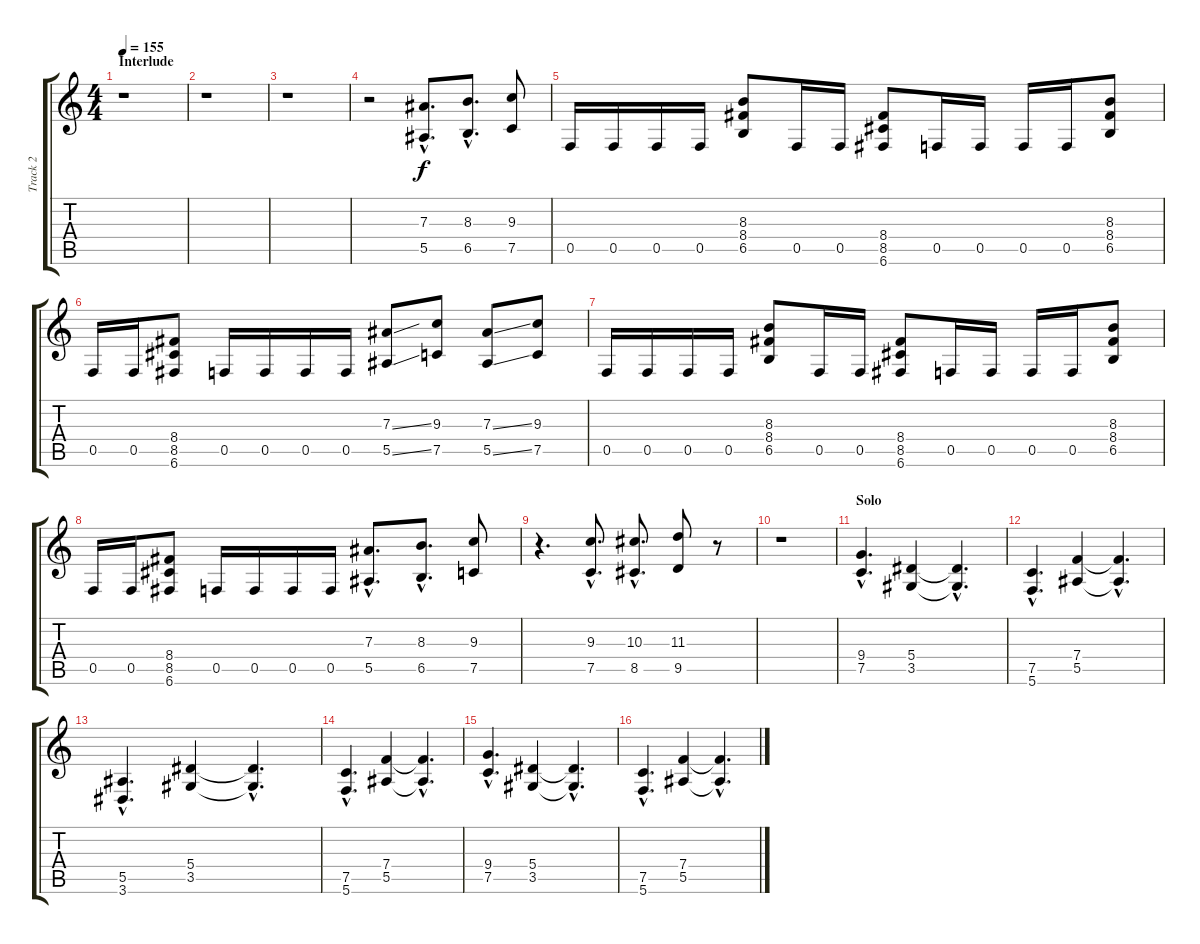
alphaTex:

\track ("Track 2" "Track 2") {instrument distortionguitar}
\staff {score tabs}
\tuning (C4 G3 Eb3 Bb2 F2 C2) {hide}
\ts (4 4)
\section ("" "Interlude")
\tempo 155
\clef g2
\ks c
r.1{dy f} |
r.1 |
r.1 |
r.2 (7.3{hac} 5.5{hac}).8{d} (8.3{hac} 6.5{hac}).8{d} (9.3 7.5).8 |
0.5.16 0.5.16 0.5.16 0.5.16 (8.3 8.4 6.5).8 0.5.16 0.5.16 (8.4 8.5 6.6).8 0.5.16 0.5.16 0.5.16 0.5.16 (8.3 8.4 6.5).8 |
0.5.16 0.5.16 (8.4 8.5 6.6).8 0.5.16 0.5.16 0.5.16 0.5.16 (7.3{ss} 5.5{ss}).8 (9.3 7.5).8 (7.3{ss} 5.5{ss}).8 (9.3 7.5).8 |
0.5.16 0.5.16 0.5.16 0.5.16 (8.3 8.4 6.5).8 0.5.16 0.5.16 (8.4 8.5 6.6).8 0.5.16 0.5.16 0.5.16 0.5.16 (8.3 8.4 6.5).8 |
0.5.16 0.5.16 (8.4 8.5 6.6).8 0.5.16 0.5.16 0.5.16 0.5.16 (7.3{hac} 5.5{hac}).8{d} (8.3{hac} 6.5{hac}).8{d} (9.3 7.5).8 |
r.4{d} (9.3{hac} 7.5{hac}).8{d} (10.3{hac} 8.5{hac}).8{d} (11.3 9.5).8 r.8 |
r.1 |
\section ("" "Solo")
(9.4{hac} 7.5{hac}).4{d} (5.4 3.5).4 (5.4{hac t} 3.5{hac t}).4{d} |
(7.5{hac} 5.6{hac}).4{d} (7.4 5.5).4 (7.4{hac t} 5.5{hac t}).4{d} |
(5.5{hac} 3.6{hac}).4{d} (5.4 3.5).4 (5.4{hac t} 3.5{hac t}).4{d} |
(7.5{hac} 5.6{hac}).4{d} (7.4 5.5).4 (7.4{hac t} 5.5{hac t}).4{d} |
(9.4{hac} 7.5{hac}).4{d} (5.4 3.5).4 (5.4{hac t} 3.5{hac t}).4{d} |
(7.5{hac} 5.6{hac}).4{d} (7.4 5.5).4 (7.4{hac t} 5.5{hac t}).4{d}
